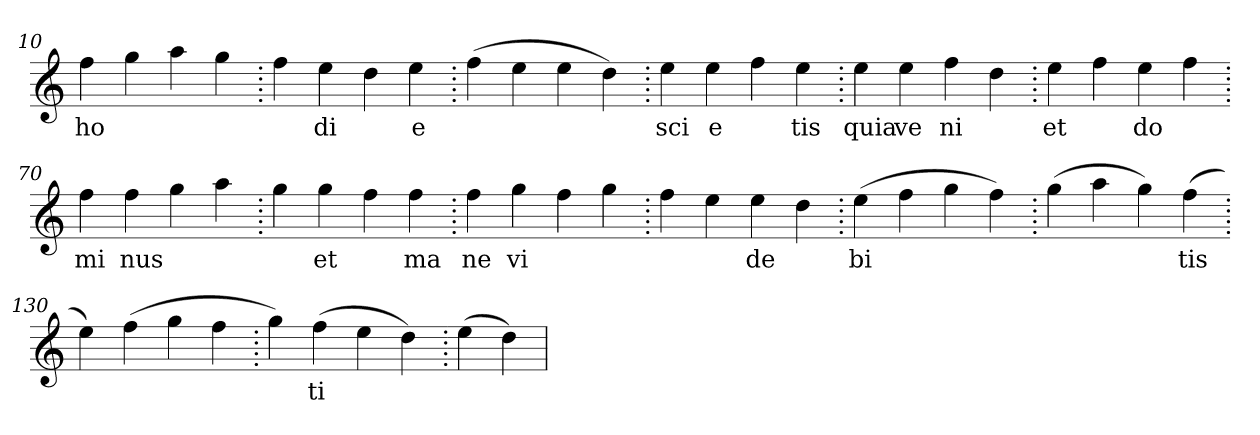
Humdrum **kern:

**kern	**text
*part1	*part1
*staff1	*staff1
*clefG2	*
=10.	=10.
4ff	ho
4gg	.
4aa	.
4gg	.
=20.	=20.
4ff	.
4ee	di
4dd	.
4ee	e
=30.	=30.
(>4ff	.
4ee	.
4ee	.
4dd)	.
=40.	=40.
4ee	sci
4ee	e
4ff	.
4ee	tis
=50.	=50.
4ee	quia
4ee	ve
4ff	ni
4dd	.
=60.	=60.
4ee	et
4ff	.
4ee	do
4ff	.
=70.	=70.
4ff	mi
4ff	nus
4gg	.
4aa	.
=80.	=80.
4gg	.
4gg	et
4ff	.
4ff	ma
=90.	=90.
4ff	ne
4gg	vi
4ff	.
4gg	.
=100.	=100.
4ff	.
4ee	.
4ee	de
4dd	.
=110.	=110.
(>4ee	bi
4ff	.
4gg	.
4ff)	.
=120.	=120.
(>4gg	.
4aa	.
4gg)	.
(>4ff	tis
=130.	=130.
4ee)	.
(>4ff	.
4gg	.
4ff	.
=140.	=140.
4gg)	.
(>4ff	ti
4ee	.
4dd)	.
=150.	=150.
(>4ee	.
4dd)	.
=	=
*-	*-
